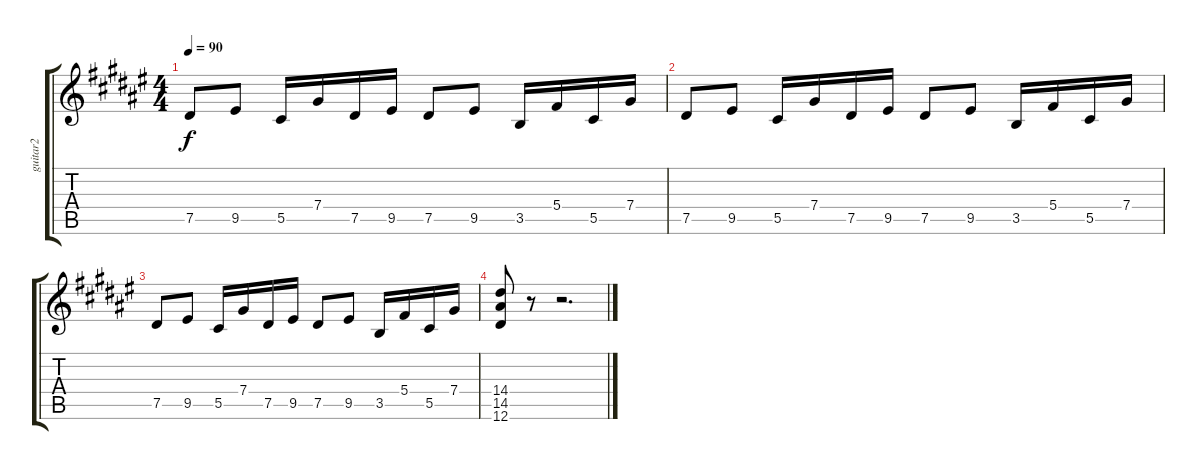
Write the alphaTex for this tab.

\track ("guitar2" "guitar2") {instrument distortionguitar}
\staff {score tabs}
\tuning (Eb4 Bb3 Gb3 Db3 Ab2 Eb2) {hide}
\ts (4 4)
\tempo 90
\clef g2
\ks d#minor
7.5.8{dy f} 9.5.8 5.5.16 7.4.16 7.5.16 9.5.16 7.5.8 9.5.8 3.5.16 5.4.16 5.5.16 7.4.16 |
7.5.8 9.5.8 5.5.16 7.4.16 7.5.16 9.5.16 7.5.8 9.5.8 3.5.16 5.4.16 5.5.16 7.4.16 |
7.5.8 9.5.8 5.5.16 7.4.16 7.5.16 9.5.16 7.5.8 9.5.8 3.5.16 5.4.16 5.5.16 7.4.16 |
(14.4 14.5 12.6).8 r.8 r.2{d}
